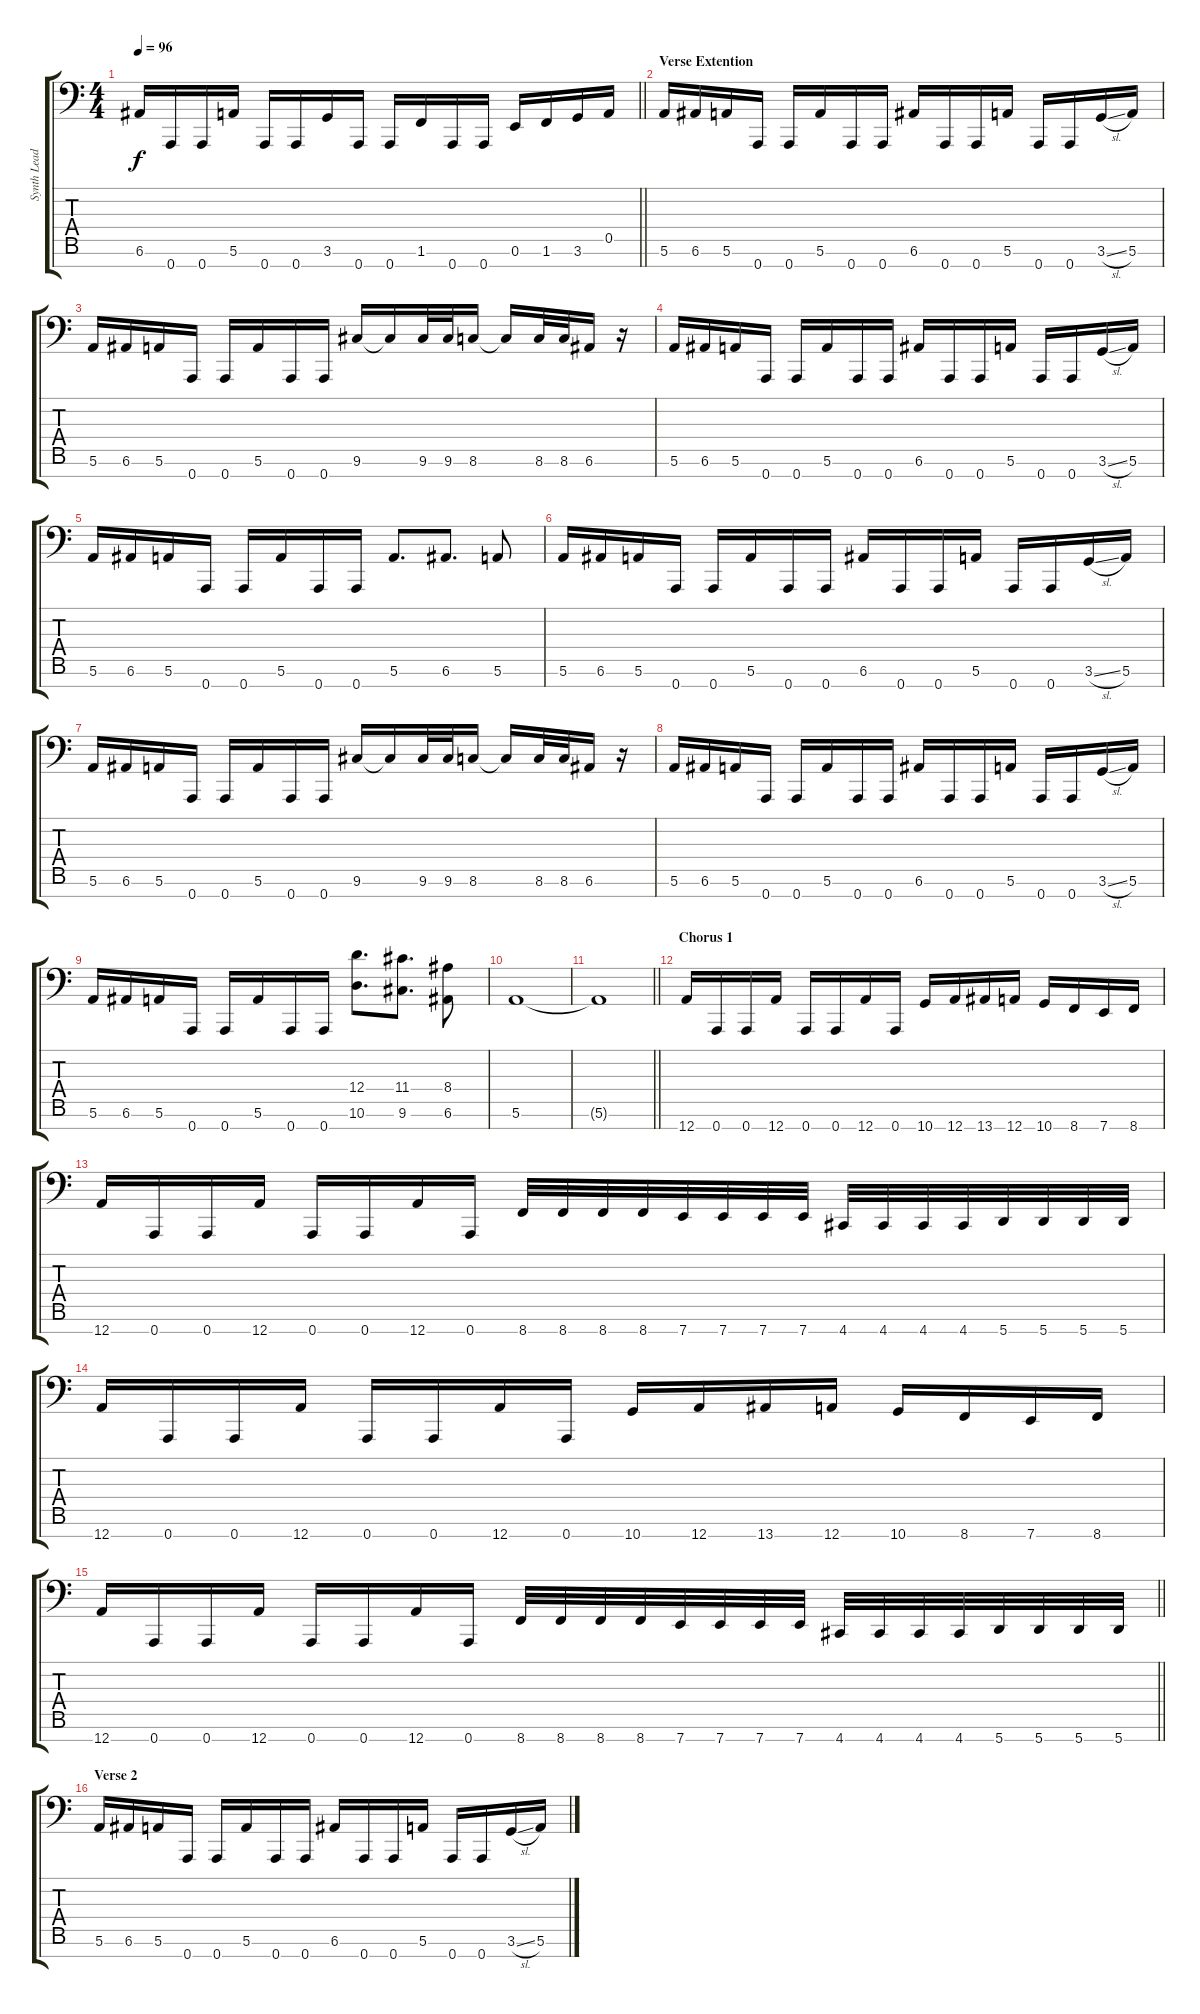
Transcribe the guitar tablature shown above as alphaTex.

\track ("Synth Lead" "Synth Lead") {instrument lead2sawtooth}
\staff {score tabs}
\tuning (E4 B3 G3 D3 A2 E2 A1) {hide}
\ts (4 4)
\tempo 96
\clef f4
\barLineRight lightlight
\ks c
6.6.16{dy f} 0.7.16 0.7.16 5.6.16 0.7.16 0.7.16 3.6.16 0.7.16 0.7.16 1.6.16 0.7.16 0.7.16 0.6.16 1.6.16 3.6.16 0.5.16 |
\section ("" "Verse Extention")
5.6.16 6.6.16 5.6.16 0.7.16 0.7.16 5.6.16 0.7.16 0.7.16 6.6.16 0.7.16 0.7.16 5.6.16 0.7.16 0.7.16 3.6{sl}.16 5.6.16 |
5.6.16 6.6.16 5.6.16 0.7.16 0.7.16 5.6.16 0.7.16 0.7.16 9.6.16 9.6{t}.16 9.6.32 9.6.32 8.6.16 8.6{t}.16 8.6.32 8.6.32 6.6.16 r.16 |
5.6.16 6.6.16 5.6.16 0.7.16 0.7.16 5.6.16 0.7.16 0.7.16 6.6.16 0.7.16 0.7.16 5.6.16 0.7.16 0.7.16 3.6{sl}.16 5.6.16 |
5.6.16 6.6.16 5.6.16 0.7.16 0.7.16 5.6.16 0.7.16 0.7.16 5.6.8{d} 6.6.8{d} 5.6.8 |
5.6.16 6.6.16 5.6.16 0.7.16 0.7.16 5.6.16 0.7.16 0.7.16 6.6.16 0.7.16 0.7.16 5.6.16 0.7.16 0.7.16 3.6{sl}.16 5.6.16 |
5.6.16 6.6.16 5.6.16 0.7.16 0.7.16 5.6.16 0.7.16 0.7.16 9.6.16 9.6{t}.16 9.6.32 9.6.32 8.6.16 8.6{t}.16 8.6.32 8.6.32 6.6.16 r.16 |
5.6.16 6.6.16 5.6.16 0.7.16 0.7.16 5.6.16 0.7.16 0.7.16 6.6.16 0.7.16 0.7.16 5.6.16 0.7.16 0.7.16 3.6{sl}.16 5.6.16 |
5.6.16 6.6.16 5.6.16 0.7.16 0.7.16 5.6.16 0.7.16 0.7.16 (12.4 10.6).8{d} (11.4 9.6).8{d} (8.4 6.6).8 |
5.6.1 |
\barLineRight lightlight
5.6{t}.1 |
\section ("" "Chorus 1")
12.7.16 0.7.16 0.7.16 12.7.16 0.7.16 0.7.16 12.7.16 0.7.16 10.7.16 12.7.16 13.7.16 12.7.16 10.7.16 8.7.16 7.7.16 8.7.16 |
12.7.16 0.7.16 0.7.16 12.7.16 0.7.16 0.7.16 12.7.16 0.7.16 8.7.32 8.7.32 8.7.32 8.7.32 7.7.32 7.7.32 7.7.32 7.7.32 4.7.32 4.7.32 4.7.32 4.7.32 5.7.32 5.7.32 5.7.32 5.7.32 |
12.7.16 0.7.16 0.7.16 12.7.16 0.7.16 0.7.16 12.7.16 0.7.16 10.7.16 12.7.16 13.7.16 12.7.16 10.7.16 8.7.16 7.7.16 8.7.16 |
\barLineRight lightlight
12.7.16 0.7.16 0.7.16 12.7.16 0.7.16 0.7.16 12.7.16 0.7.16 8.7.32 8.7.32 8.7.32 8.7.32 7.7.32 7.7.32 7.7.32 7.7.32 4.7.32 4.7.32 4.7.32 4.7.32 5.7.32 5.7.32 5.7.32 5.7.32 |
\section ("" "Verse 2")
5.6.16 6.6.16 5.6.16 0.7.16 0.7.16 5.6.16 0.7.16 0.7.16 6.6.16 0.7.16 0.7.16 5.6.16 0.7.16 0.7.16 3.6{sl}.16 5.6.16
